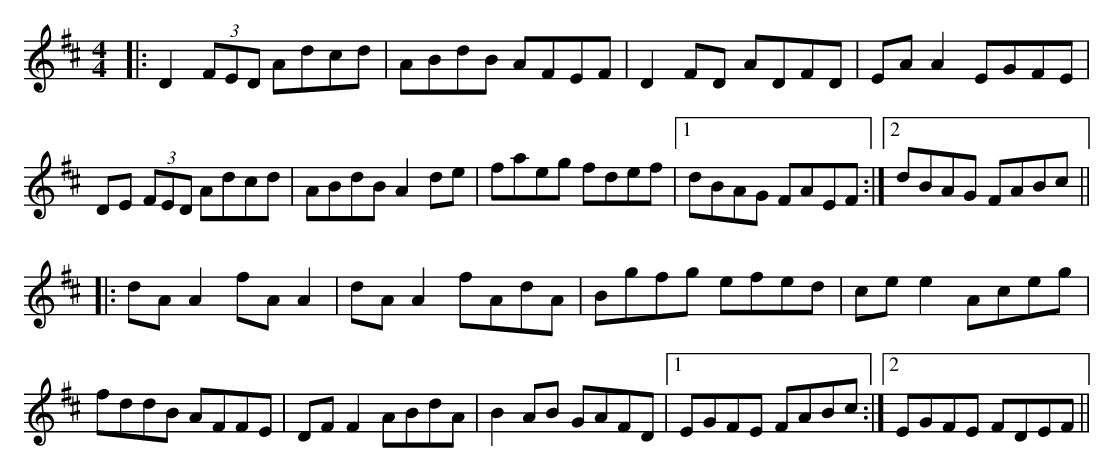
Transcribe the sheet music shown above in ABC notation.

X:1
M:4/4
K:D
|:D2 (3FED Adcd|ABdB AFEF|D2FD ADFD|EA A2 EGFE|
DE (3FED Adcd|ABdB A2de|faeg fdef|1 dBAG FAEF:|2 dBAG FABc||
|:dA A2 fA A2|dA A2 fAdA|Bgfg efed|ce e2 Aceg|
fddB AFFE|DF F2 ABdA|B2AB GAFD|1 EGFE FABc:|2 EGFE FDEF||
